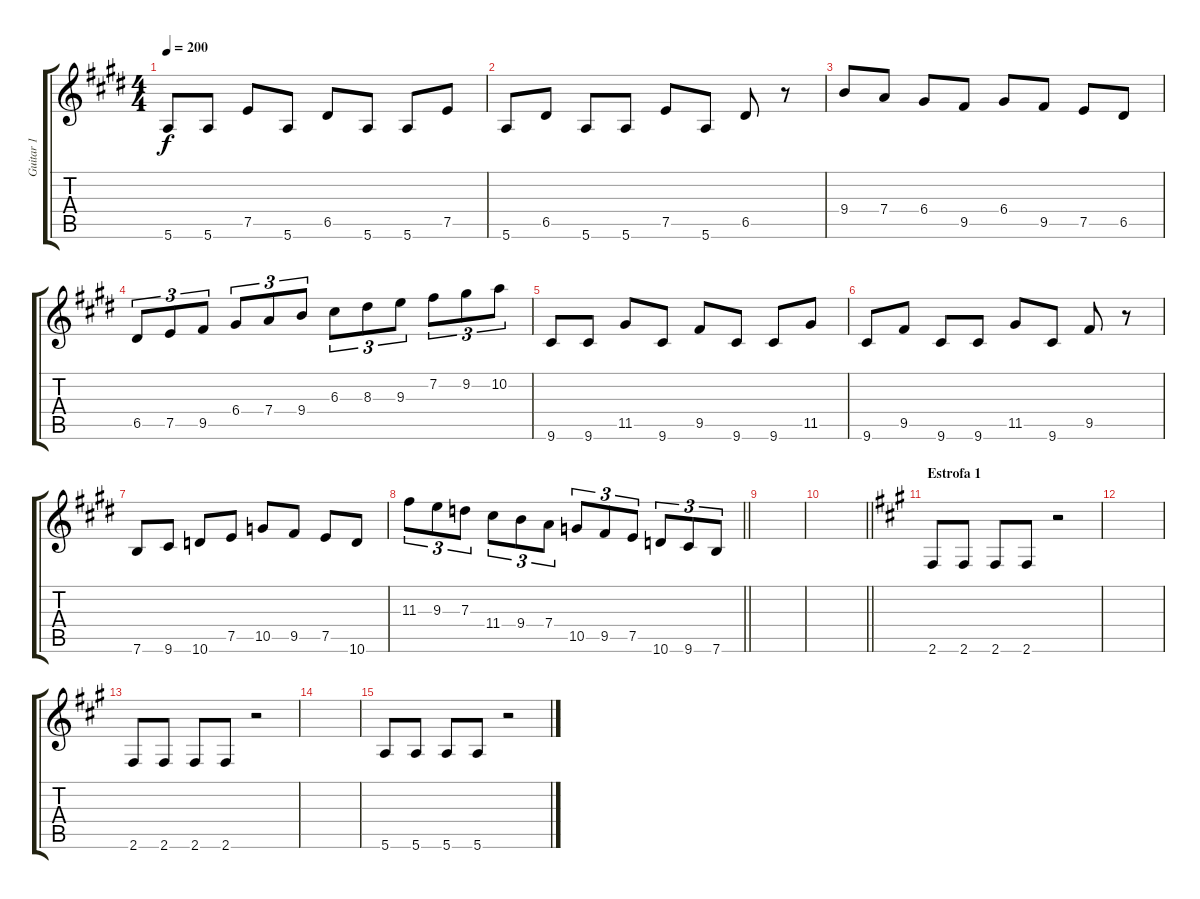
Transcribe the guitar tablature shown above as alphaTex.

\track ("Guitar 1" "Guitar 1") {instrument overdrivenguitar}
\staff {score tabs}
\tuning (E4 B3 G3 D3 A2 E2) {hide}
\ts (4 4)
\tempo 200
\clef g2
\ks c#minor
5.6.8{dy f} 5.6.8 7.5.8 5.6.8 6.5.8 5.6.8 5.6.8 7.5.8 |
5.6.8 6.5.8 5.6.8 5.6.8 7.5.8 5.6.8 6.5.8 r.8 |
9.4.8 7.4.8 6.4.8 9.5.8 6.4.8 9.5.8 7.5.8 6.5.8 |
6.5.8{tu (3 2)} 7.5.8{tu (3 2)} 9.5.8{tu (3 2)} 6.4.8{tu (3 2)} 7.4.8{tu (3 2)} 9.4.8{tu (3 2)} 6.3.8{tu (3 2)} 8.3.8{tu (3 2)} 9.3.8{tu (3 2)} 7.2.8{tu (3 2)} 9.2.8{tu (3 2)} 10.2.8{tu (3 2)} |
9.6.8 9.6.8 11.5.8 9.6.8 9.5.8 9.6.8 9.6.8 11.5.8 |
9.6.8 9.5.8 9.6.8 9.6.8 11.5.8 9.6.8 9.5.8 r.8 |
7.6.8 9.6.8 10.6.8 7.5.8 10.5.8 9.5.8 7.5.8 10.6.8 |
\barLineRight lightlight
11.3.8{tu (3 2)} 9.3.8{tu (3 2)} 7.3.8{tu (3 2)} 11.4.8{tu (3 2)} 9.4.8{tu (3 2)} 7.4.8{tu (3 2)} 10.5.8{tu (3 2)} 9.5.8{tu (3 2)} 7.5.8{tu (3 2)} 10.6.8{tu (3 2)} 9.6.8{tu (3 2)} 7.6.8{tu (3 2)} |
|
\barLineRight lightlight
|
\section ("" "Estrofa 1")
\ks f#minor
2.6.8 2.6.8 2.6.8 2.6.8 r.2 |
|
2.6.8 2.6.8 2.6.8 2.6.8 r.2 |
|
5.6.8 5.6.8 5.6.8 5.6.8 r.2
